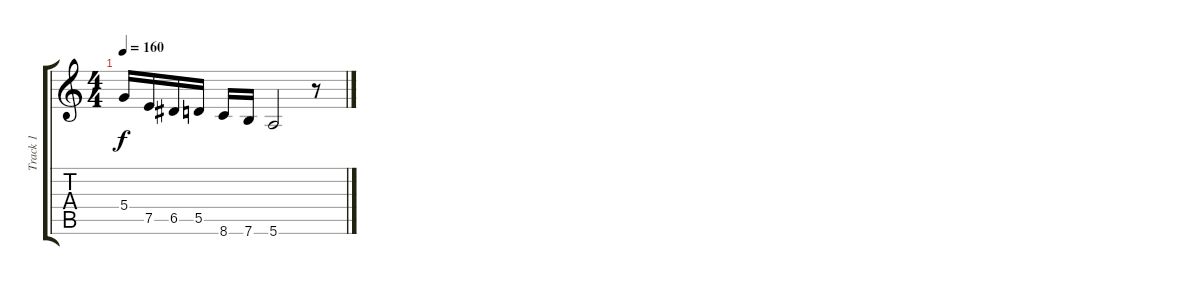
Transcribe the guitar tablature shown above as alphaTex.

\track ("Track 1" "Track 1") {instrument distortionguitar}
\staff {score tabs}
\tuning (E4 B3 G3 D3 A2 E2) {hide}
\ts (4 4)
\tempo 160
\clef g2
\ks c
5.4.16{dy f} 7.5.16 6.5.16 5.5.16 8.6.16 7.6.16 5.6.2 r.8
